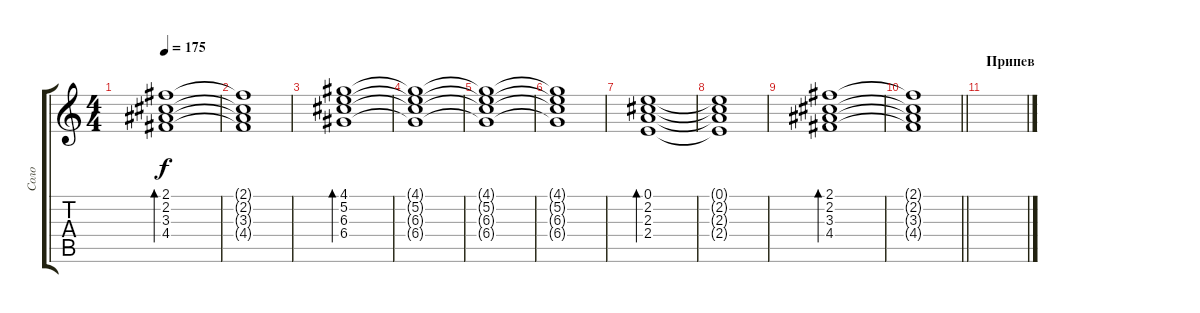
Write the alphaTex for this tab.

\track ("Соло" "Соло") {instrument overdrivenguitar}
\staff {score tabs}
\tuning (E4 B3 G3 D3 A2 E2) {hide}
\ts (4 4)
\tempo 175
\clef g2
\ks c
(2.1 2.2 3.3 4.4).1{bd 240 dy f} |
(2.1{t} 2.2{t} 3.3{t} 4.4{t}).1 |
(4.1 5.2 6.3 6.4).1{bd 240} |
(4.1{t} 5.2{t} 6.3{t} 6.4{t}).1 |
(4.1{t} 5.2{t} 6.3{t} 6.4{t}).1 |
(4.1{t} 5.2{t} 6.3{t} 6.4{t}).1 |
(0.1 2.2 2.3 2.4).1{bd 240} |
(0.1{t} 2.2{t} 2.3{t} 2.4{t}).1 |
(2.1 2.2 3.3 4.4).1{bd 240} |
\barLineRight lightlight
(2.1{t} 2.2{t} 3.3{t} 4.4{t}).1 |
\section ("" "Припев")
